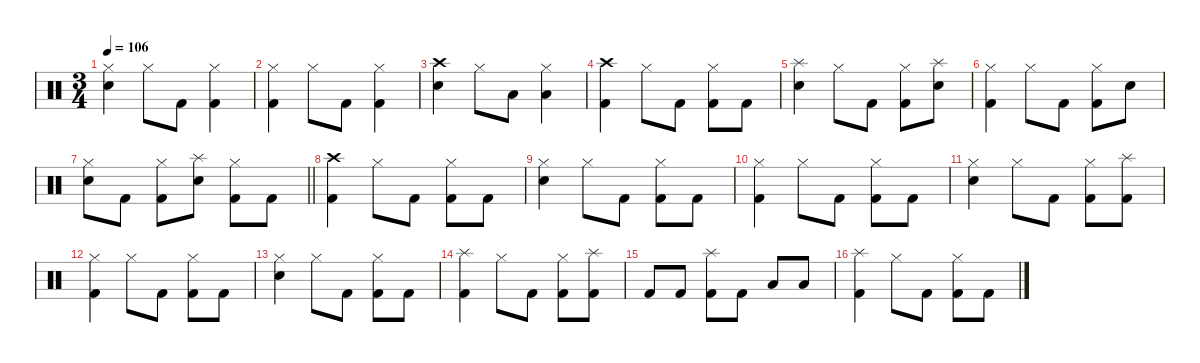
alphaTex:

\defaultSystemsLayout 4
\hideDynamics
\bracketExtendMode nobrackets
\singleTrackTrackNamePolicy hidden
\multiTrackTrackNamePolicy hidden
\otherSystemsTrackNameOrientation horizontal
\track ("Lars Ulrich" "drm.") {instrument percussion}
\staff {score}
\articulation defaults
\ts (3 4)
\tempo 106
\clef neutral
\ks c
("Hi-Hat (closed)" "Snare (hit) 2").4{dy f beam Down} "Hi-Hat (closed)".8{beam Down} "Kick (hit) 2".8{beam Down} ("Hi-Hat (closed)" "Kick (hit) 2").4{beam Down} |
("Hi-Hat (closed)" "Kick (hit) 2").4{beam Down} "Hi-Hat (closed)".8{beam Down} "Kick (hit) 2".8{beam Down} ("Hi-Hat (closed)" "Kick (hit) 2").4{beam Down} |
("Crash high (hit)" "Snare (hit) 2").4{beam Down} "Hi-Hat (closed)".8{beam Down} "Low Tom (hit)".8{beam Down} ("Hi-Hat (closed)" "Low Tom (hit)").4{beam Down} |
("Crash high (hit)" "Kick (hit) 2").4{beam Down} "Hi-Hat (closed)".8{beam Down} "Kick (hit) 2".8{beam Down} ("Hi-Hat (closed)" "Kick (hit) 2").8{beam Down} "Kick (hit) 2".8{beam Down} |
("Splash (hit)" "Snare (hit) 2").4{dy fff beam Down} "Hi-Hat (closed)".8{dy f beam Down} "Kick (hit) 2".8{beam Down} ("Hi-Hat (closed)" "Kick (hit) 2").8{beam Down} ("Splash (hit)" "Snare (hit) 2").8{dy fff beam Down} |
("Hi-Hat (closed)" "Kick (hit) 2").4{dy f beam Down} "Hi-Hat (closed)".8{beam Down} "Kick (hit) 2".8{beam Down} ("Hi-Hat (closed)" "Kick (hit) 2").8{beam Down} "Snare (hit) 2".8{beam Down} |
\barLineRight lightlight
("Hi-Hat (closed)" "Snare (hit) 2").8{beam Down} "Kick (hit) 2".8{beam Down} ("Hi-Hat (closed)" "Kick (hit) 2").8{beam Down} ("Splash (hit)" "Snare (hit) 2").8{dy fff beam Down} ("Hi-Hat (closed)" "Kick (hit) 2").8{dy f beam Down} "Kick (hit) 2".8{beam Down} |
("Crash high (hit)" "Kick (hit) 2").4{beam Down} "Hi-Hat (closed)".8{beam Down} "Kick (hit) 2".8{beam Down} ("Hi-Hat (closed)" "Kick (hit) 2").8{beam Down} "Kick (hit) 2".8{beam Down} |
("Hi-Hat (closed)" "Snare (hit) 2").4{beam Down} "Hi-Hat (closed)".8{beam Down} "Kick (hit) 2".8{beam Down} ("Hi-Hat (closed)" "Kick (hit) 2").8{beam Down} "Kick (hit) 2".8{beam Down} |
("Hi-Hat (closed)" "Kick (hit) 2").4{beam Down} "Hi-Hat (closed)".8{beam Down} "Kick (hit) 2".8{beam Down} ("Hi-Hat (closed)" "Kick (hit) 2").8{beam Down} "Kick (hit) 2".8{beam Down} |
("Hi-Hat (closed)" "Snare (hit) 2").4{beam Down} "Hi-Hat (closed)".8{beam Down} "Kick (hit) 2".8{beam Down} ("Hi-Hat (closed)" "Kick (hit) 2").8{beam Down} ("Splash (hit)" "Kick (hit) 2").8{dy fff beam Down} |
("Hi-Hat (closed)" "Kick (hit) 2").4{dy f beam Down} "Hi-Hat (closed)".8{beam Down} "Kick (hit) 2".8{beam Down} ("Hi-Hat (closed)" "Kick (hit) 2").8{beam Down} "Kick (hit) 2".8{beam Down} |
("Hi-Hat (closed)" "Snare (hit) 2").4{beam Down} "Hi-Hat (closed)".8{beam Down} "Kick (hit) 2".8{beam Down} ("Hi-Hat (closed)" "Kick (hit) 2").8{beam Down} "Kick (hit) 2".8{beam Down} |
("Splash (hit)" "Kick (hit) 2").4{dy fff beam Down} "Hi-Hat (closed)".8{dy f beam Down} "Kick (hit) 2".8{beam Down} ("Hi-Hat (closed)" "Kick (hit) 2").8{beam Down} ("Splash (hit)" "Kick (hit) 2").8{dy fff beam Down} |
"Kick (hit) 2".8{dy f beam Up} "Kick (hit) 2".8{beam Up} ("Splash (hit)" "Kick (hit) 2").8{dy fff beam Down} "Kick (hit) 2".8{dy f beam Down} "Low Tom (hit)".8{beam Up} "Low Tom (hit)".8{beam Up} |
("Splash (hit)" "Kick (hit) 2").4{dy fff beam Down} "Hi-Hat (closed)".8{dy f beam Down} "Kick (hit) 2".8{beam Down} ("Hi-Hat (closed)" "Kick (hit) 2").8{beam Down} "Kick (hit) 2".8{beam Down}
